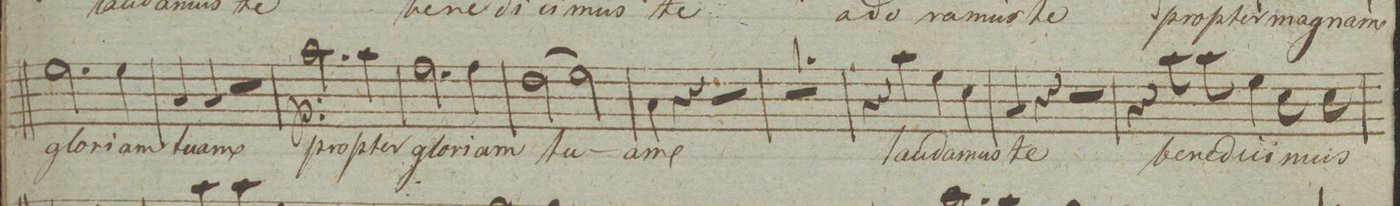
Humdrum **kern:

**kern	**text	**dynam
*I"Baſso.	*	*
*clefF4	*	*
*k[]	*	*
*met(c|)	*	*
*M2/2	*	*
2.G\	glo-	.
4G\	-riam	.
=37	=37	=37
4C/	tu-	.
4C/	-am	.
2r	.	.
=38	=38	=38
2.c\	pro-	p
4c\	-pter	.
=39	=39	=39
2.A\	glo-	.
4A\	-riam	.
=40	=40	=40
(2F\	tu-	.
2G\)	.	.
=41	=41	=41
4C\	-am	.
4r	.	.
2r	.	.
=42	=42	=42
1r	.	.
=43	=43	=43
4r	.	.
4c\	lau-	.
4G\	-da-	.
4E\	-mus	.
=44	=44	=44
4C/	te	.
4r	.	.
2r	.	.
=45	=45	=45
4r	.	.
8c\	be-	.
8c\	-ne-	.
4G\	-di-	.
8E\	-ci-	.
8E\	-mus	.
=46	=46	=46
*-	*-	*-
